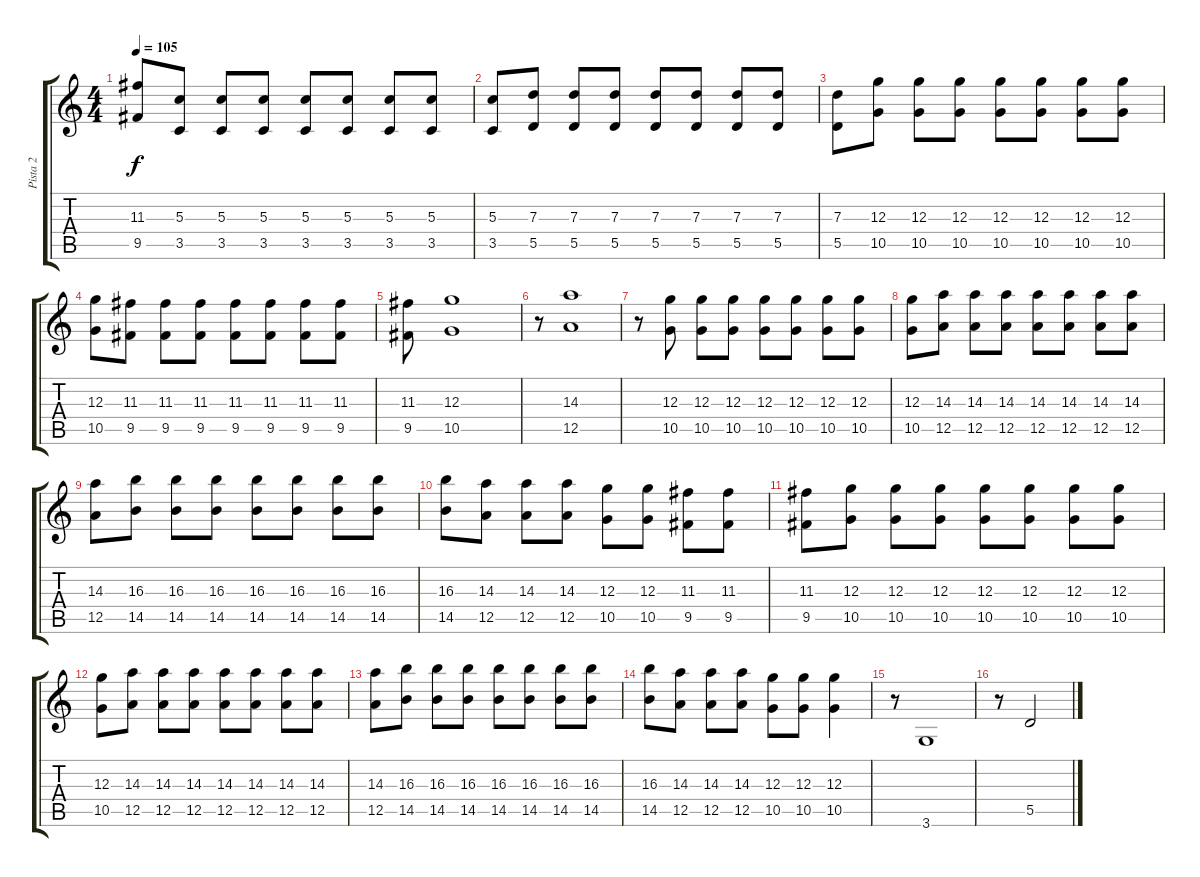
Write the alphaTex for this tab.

\track ("Pista 2" "Pista 2") {instrument overdrivenguitar}
\staff {score tabs}
\tuning (E4 B3 G3 D3 A2 E2) {hide}
\ts (4 4)
\tempo 105
\clef g2
\ks c
(11.3 9.5).8{dy f} (5.3 3.5).8 (5.3 3.5).8 (5.3 3.5).8 (5.3 3.5).8 (5.3 3.5).8 (5.3 3.5).8 (5.3 3.5).8 |
(5.3 3.5).8 (7.3 5.5).8 (7.3 5.5).8 (7.3 5.5).8 (7.3 5.5).8 (7.3 5.5).8 (7.3 5.5).8 (7.3 5.5).8 |
(7.3 5.5).8 (12.3 10.5).8 (12.3 10.5).8 (12.3 10.5).8 (12.3 10.5).8 (12.3 10.5).8 (12.3 10.5).8 (12.3 10.5).8 |
(12.3 10.5).8 (11.3 9.5).8 (11.3 9.5).8 (11.3 9.5).8 (11.3 9.5).8 (11.3 9.5).8 (11.3 9.5).8 (11.3 9.5).8 |
(11.3 9.5).8 (12.3 10.5).1 |
r.8 (14.3 12.5).1 |
r.8 (12.3 10.5).8 (12.3 10.5).8 (12.3 10.5).8 (12.3 10.5).8 (12.3 10.5).8 (12.3 10.5).8 (12.3 10.5).8 |
(12.3 10.5).8 (14.3 12.5).8 (14.3 12.5).8 (14.3 12.5).8 (14.3 12.5).8 (14.3 12.5).8 (14.3 12.5).8 (14.3 12.5).8 |
(14.3 12.5).8 (16.3 14.5).8 (16.3 14.5).8 (16.3 14.5).8 (16.3 14.5).8 (16.3 14.5).8 (16.3 14.5).8 (16.3 14.5).8 |
(16.3 14.5).8 (14.3 12.5).8 (14.3 12.5).8 (14.3 12.5).8 (12.3 10.5).8 (12.3 10.5).8 (11.3 9.5).8 (11.3 9.5).8 |
(11.3 9.5).8 (12.3 10.5).8 (12.3 10.5).8 (12.3 10.5).8 (12.3 10.5).8 (12.3 10.5).8 (12.3 10.5).8 (12.3 10.5).8 |
(12.3 10.5).8 (14.3 12.5).8 (14.3 12.5).8 (14.3 12.5).8 (14.3 12.5).8 (14.3 12.5).8 (14.3 12.5).8 (14.3 12.5).8 |
(14.3 12.5).8 (16.3 14.5).8 (16.3 14.5).8 (16.3 14.5).8 (16.3 14.5).8 (16.3 14.5).8 (16.3 14.5).8 (16.3 14.5).8 |
(16.3 14.5).8 (14.3 12.5).8 (14.3 12.5).8 (14.3 12.5).8 (12.3 10.5).8 (12.3 10.5).8 (12.3 10.5).4 |
r.8 3.6.1 |
r.8 5.5.2
